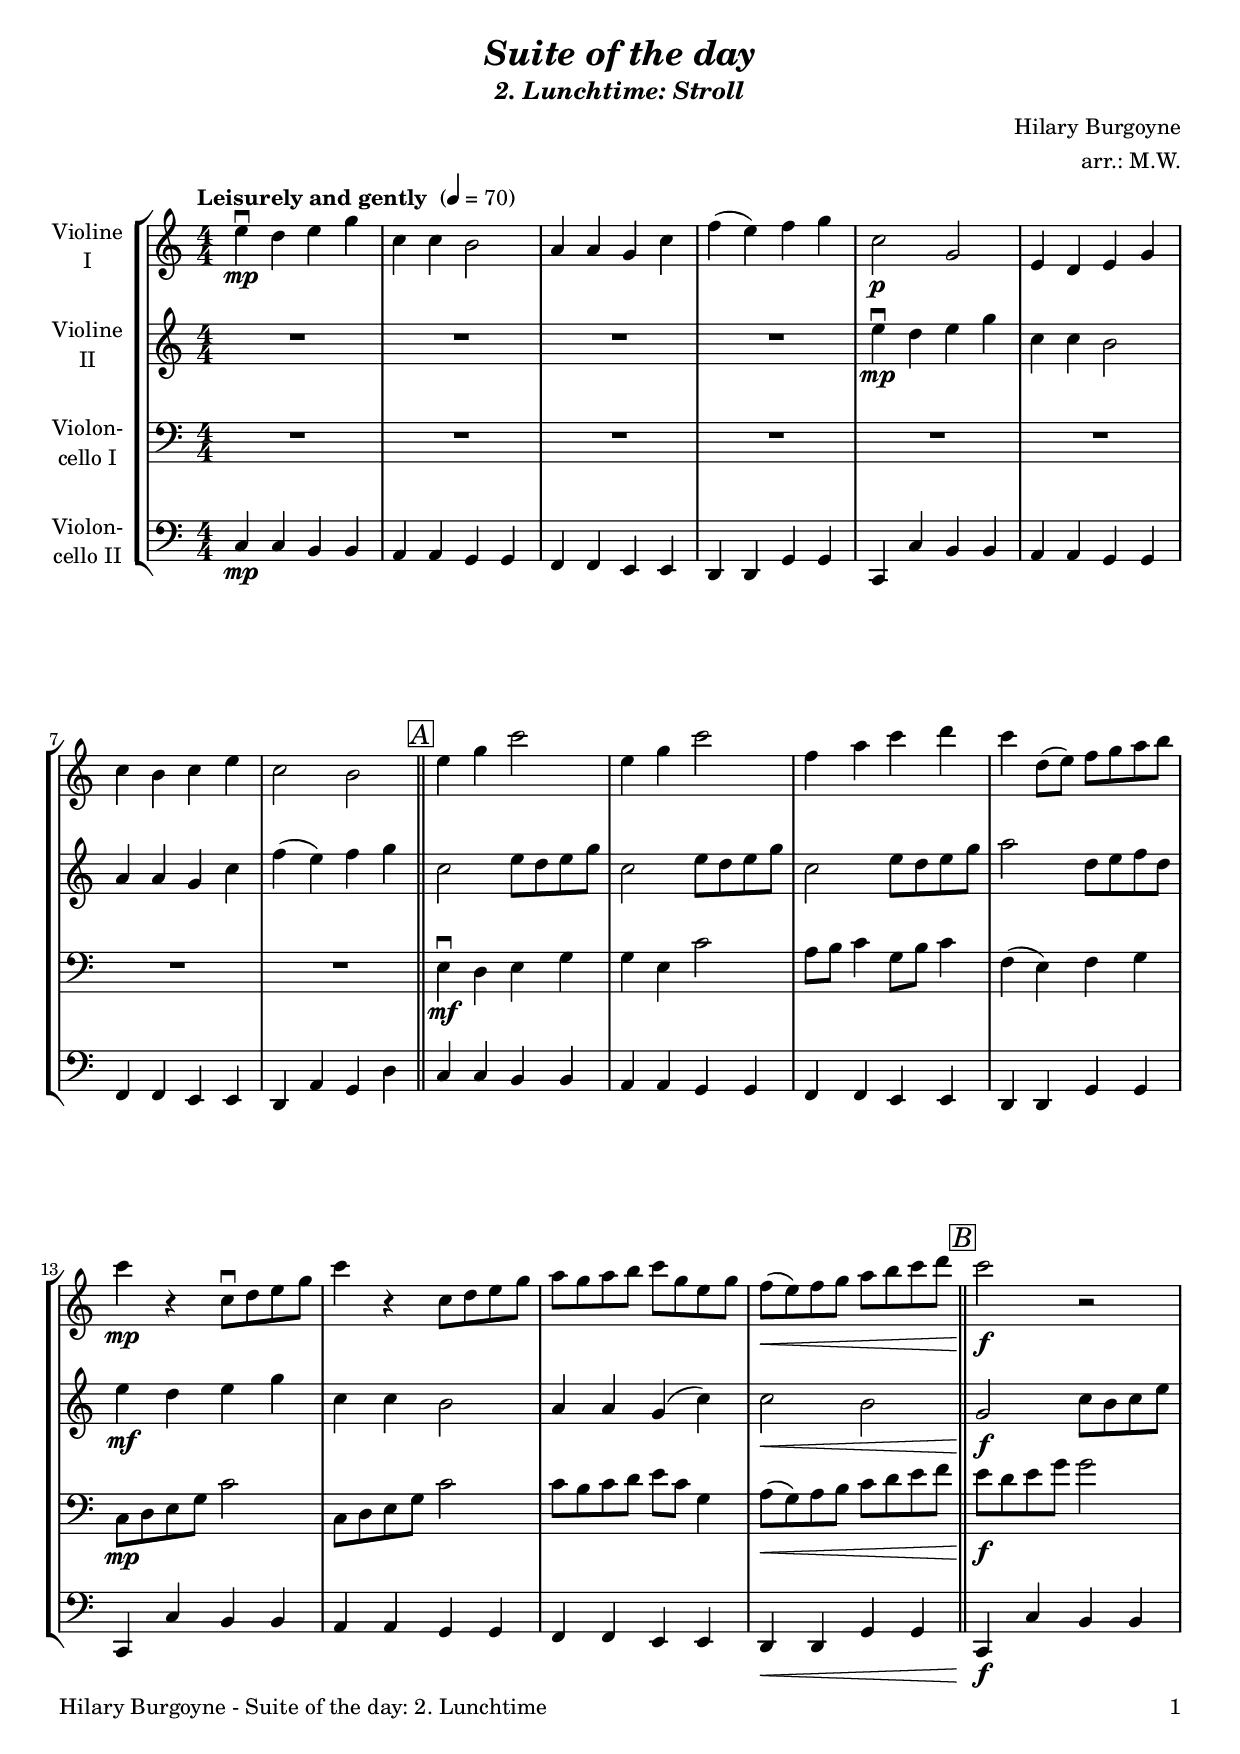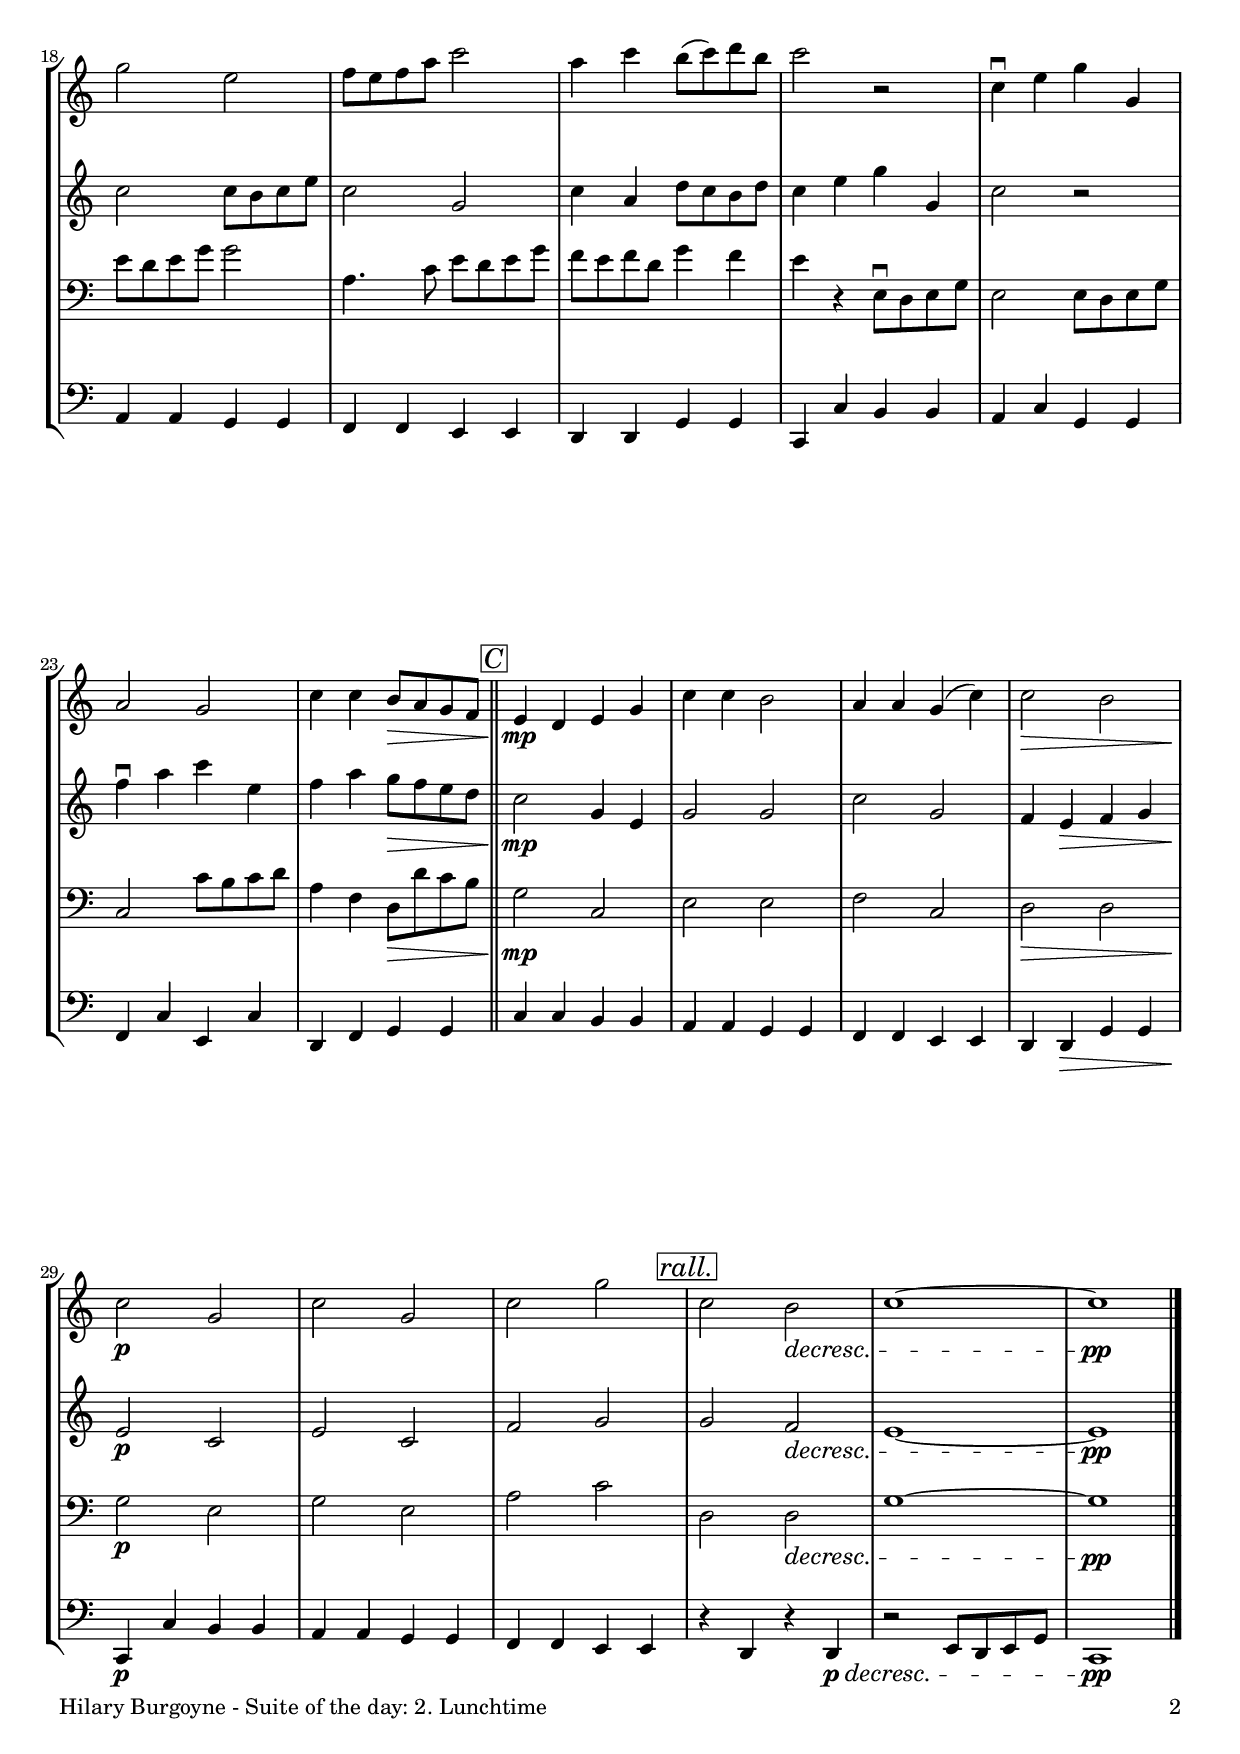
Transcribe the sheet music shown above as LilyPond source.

\version "2.22.0"
\include "deutsch.ly"

#(set-global-staff-size 19)

\header {
  title     = \markup \bold \italic "Suite of the day"
  subtitle  = \markup \bold \italic "2. Lunchtime: Stroll"
  composer  = "Hilary Burgoyne"
  arranger  = "arr.: M.W."
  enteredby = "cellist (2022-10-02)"
%  piece     = ""
}

voiceconsts = {
  \key c \major
  \time 4/4
  \clef "treble"
  \numericTimeSignature
  \compressEmptyMeasures
  % Set default beaming for all staves
%  \set Timing.beamExceptions = #'()
%  \set Timing.baseMoment     = #(ly:make-moment 1 4)
%  \set Timing.beatStructure  = #'(1 1 1 1)
  \tempo "Leisurely and gently " 4=70
}

mivl = "violin"
miba = "cello"
mipz = "pizzicato strings"

boxa = { \bar "||" \mark \markup \box \italic "A" }
boxb = { \bar "||" \mark \markup \box \italic "B" }
boxc = { \bar "||" \mark \markup \box \italic "C" }
boxd = { \bar "||" \mark \markup \box \italic "D" }

pial = \markup \italic "pizz. ad lib."
rall = \mark \markup \box \italic "rall."

va = \relative c'' {
  \voiceconsts

  e4\downbow\mp d e g
  c, c h2
  a4 a g c
  f( e) f g
  c,2\p g
  e4 d e g

  c h c e
  c2 h \boxa
  e4 g c2
  e,4 g c2
  f,4 a c d

  c d,8( e) f g a h
  c4\mp r c,8\downbow d e g
  c4 r c,8 d e g
  a g a h c g e g
  f(\< e) f g a h c d \boxb

  c2\!\f r
  g e
  f8 e f a c2
  a4 c h8( c) d h
  c2 r

  c,4\downbow e g g,
  a2 g
  c4 c h8\> a g f \boxc
  e4\!\mp d e g
  c c h2
  a4 a g( c)

  c2\> h
  c\!\p g
  c g
  c g' \rall
  c, h\decresc
  c1~
  c\pp \bar "|."
}

vb = \relative c'' {
  \voiceconsts
  \clef "treble"
  
  R1*4
  e4\downbow\mp d e g
  c, c h2

  a4 a g c
  f( e) f g \boxa
  c,2 e8 d e g
  c,2 e8 d e g
  c,2 e8 d e g

  a2 d,8 e f d
  e4\mf d e g
  c, c h2
  a4 a g( c)
  c2\< h \boxb

  g\!\f c8 h c e
  c2 c8 h c e
  c2 g
  c4 a d8 c h d
  c4 e g g,

  c2 r
  f4\downbow a c e,
  f a g8\> f e d \boxc
  c2\!\mp g4 e
  g2 g
  c g

  f4 e\> f g
  e2\!\p c
  e c
  f g \rall
  g f\decresc
  e1~
  e\pp \bar "|."
}

vc = \relative c {
  \voiceconsts
  \clef "bass"
  
  R1*8 \boxa
  e4\downbow\mf d e g
  g e c'2
  a8 h c4 g8 h c4

  f,( e) f g
  c,8\mp d e g c2
  c,8 d e g c2
  c8 h c d e c g4
  a8(\< g) a h c d e f \boxb

  e\!\f d e g g2
  e8 d e g g2
  a,4. c8 e d e g
  f e f d g4 f
  e r e,8\downbow d e g

  e2 e8 d e g
  c,2 c'8 h c d
  a4 f d8\> d' c h \boxc
  g2\!\mp c,
  e e
  f c

  d\> d
  g\!\p e
  g e
  a c \rall
  d, d\decresc
  g1~
  g\pp \bar "|."
}

vd = \relative c {
  \voiceconsts
  \clef "bass"
  
  c4\mp c h h
  a a g g
  f f e e
  d d g g
  c, c' h h
  a a g g

  f f e e
  d a' g d' \boxa
  c c h h
  a a g g
  f f e e

  d d g g
  c, c' h h
  a a g g
  f f e e
  d\< d g g \boxb

  c,\!\f c' h h
  a a g g
  f f e e
  d d g g
  c, c' h h

  a c g g
  f c' e, c'
  d, f g g \boxc
  c c h h
  a a g g
  f f e e

  d d\> g g
  c,\!\p c' h h
  a a g g
  f f e e \rall
  r d r d\p\decresc
  r2 e8 d e g
  c,1\pp \bar "|."
}


music = \new StaffGroup <<
      \new Staff {
	\set Staff.midiInstrument = \mivl
	\set Staff.instrumentName = \markup \center-column { "Violine" "I" }
	\transpose  c c { \va }
      }

      \new Staff {
	\set Staff.midiInstrument = \mivl
	\set Staff.instrumentName = \markup \center-column { "Violine" "II" }
	\transpose  c c { \vb }
      }

      \new Staff {
	\set Staff.midiInstrument = \miba
	\set Staff.instrumentName = \markup \center-column { "Violon-" "cello I" }
	\transpose  c c { \vc }
      }

      \new Staff {
	\set Staff.midiInstrument = \mipz
	\set Staff.instrumentName = \markup \center-column { "Violon-" "cello II" }
	\transpose  c c { \vd }
      }
>>

\book {
   \paper {
    print-page-number = ##t
    print-first-page-number = ##t
    ragged-last-bottom = ##f
    oddHeaderMarkup = \markup \null
    evenHeaderMarkup = \markup \null
    oddFooterMarkup = \markup {
      \fill-line {
        \on-the-fly #print-page-number-check-first
        "Hilary Burgoyne - Suite of the day: 2. Lunchtime" \fromproperty #'page:page-number-string
      }
    }
    evenFooterMarkup = \oddFooterMarkup
  } \score {
    \music
    \layout {}
  }

  \score {
    \unfoldRepeats \music

    \midi {
      \context {
        \Score
      }
    }
  }
}
